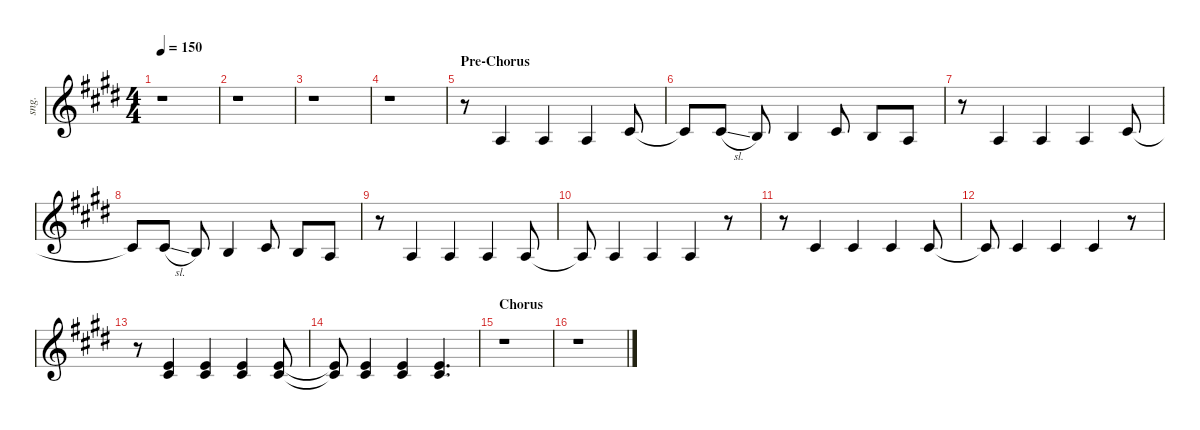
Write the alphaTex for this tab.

\defaultSystemsLayout 4
\hideDynamics
\bracketExtendMode nobrackets
\otherSystemsTrackNameOrientation horizontal
\track ("Backing Vocals - G. \"Sting\" Summers" "sng.") {instrument lead6voice}
\staff {score}
\tuning (E4 B3 G3 D3 A2 E2)
\ts (4 4)
\tempo 150
\clef g2
\ks c#minor
r.1{dy mf beam Down} |
r.1{beam Down} |
r.1{beam Down} |
r.1{beam Down} |
\section ("" "Pre-Chorus")
r.8{beam Down} 2.3{acc forcenatural}.4{beam Up} 2.3{acc forcenatural}.4{beam Up} 2.3{acc forcenatural}.4{beam Up} 2.2{acc #}.8{beam Up} |
2.2{t acc #}.8{beam Up} 6.3{sl acc #}.8{beam Up} 4.3{acc forcenatural}.8{beam Up} 4.3{acc forcenatural}.4{beam Up} 2.2{acc #}.8{beam Up} 4.3{acc forcenatural}.8{beam Up} 2.3{acc forcenatural}.8{beam Up} |
r.8{beam Down} 2.3{acc forcenatural}.4{beam Up} 2.3{acc forcenatural}.4{beam Up} 2.3{acc forcenatural}.4{beam Up} 2.2{acc #}.8{beam Up} |
2.2{t acc #}.8{beam Up} 6.3{sl acc #}.8{beam Up} 4.3{acc forcenatural}.8{beam Up} 4.3{acc forcenatural}.4{beam Up} 2.2{acc #}.8{beam Up} 4.3{acc forcenatural}.8{beam Up} 2.3{acc forcenatural}.8{beam Up} |
r.8{beam Down} 2.3{acc forcenatural}.4{beam Up} 2.3{acc forcenatural}.4{beam Up} 2.3{acc forcenatural}.4{beam Up} 2.3{acc forcenatural}.8{beam Up} |
2.3{t acc forcenatural}.8{beam Up} 2.3{acc forcenatural}.4{beam Up} 2.3{acc forcenatural}.4{beam Up} 2.3{acc forcenatural}.4{beam Up} r.8{beam Up} |
r.8{beam Down} 2.2{acc #}.4{beam Up} 2.2{acc #}.4{beam Up} 2.2{acc #}.4{beam Up} 2.2{acc #}.8{beam Up} |
2.2{t acc #}.8{beam Up} 2.2{acc #}.4{beam Up} 2.2{acc #}.4{beam Up} 2.2{acc #}.4{beam Up} r.8{beam Up} |
r.8{beam Down} (0.1{acc forcenatural} 2.2{acc #}).4{beam Up} (0.1{acc forcenatural} 2.2{acc #}).4{beam Up} (0.1{acc forcenatural} 2.2{acc #}).4{beam Up} (0.1{acc forcenatural} 2.2{acc #}).8{beam Up} |
(0.1{t acc forcenatural} 2.2{t acc #}).8{beam Up} (2.2{acc #} 0.1{acc forcenatural}).4{beam Up} (2.2{acc #} 0.1{acc forcenatural}).4{beam Up} (2.2{acc #} 0.1{acc forcenatural}).4{d beam Up} |
\section ("" "Chorus")
r.1{beam Down} |
r.1{beam Down}
